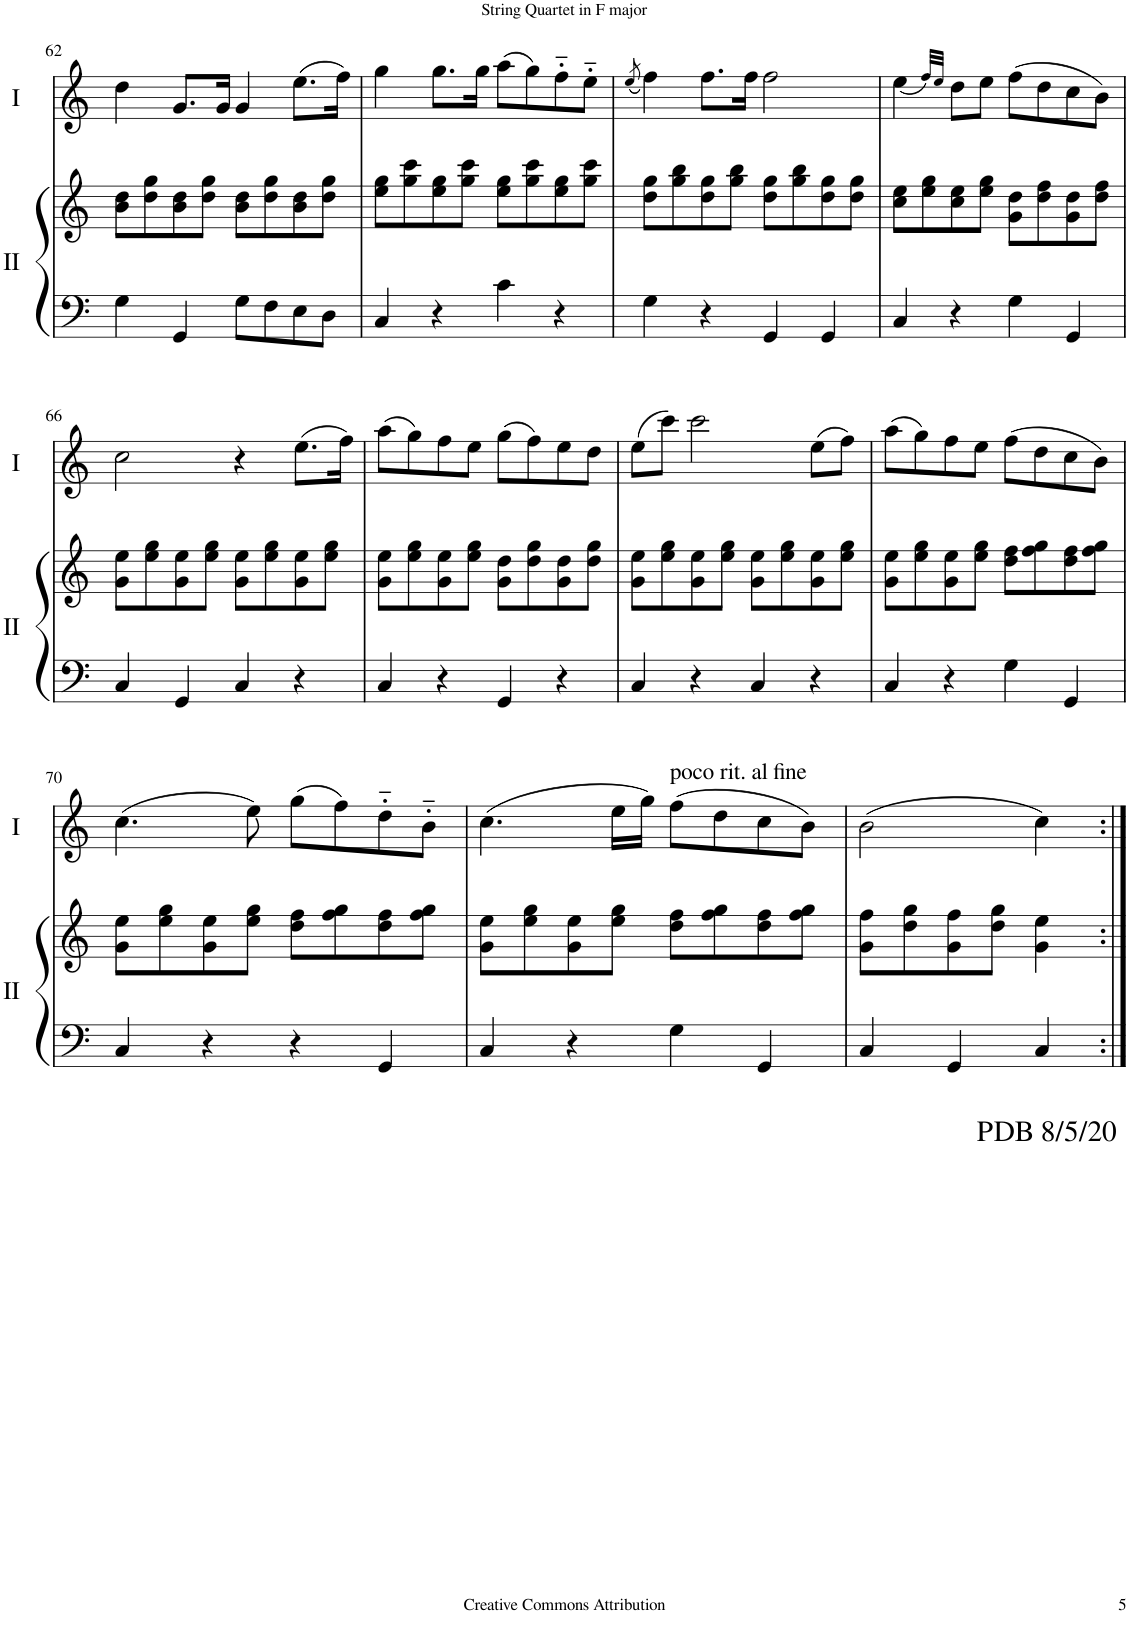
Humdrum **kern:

**kern	**kern	**kern
*part2	*part2	*part1
*staff3	*staff2	*staff1
*I"Acc. 2	*	*I"Acc. 1
!!LO:PB:g=z
*clefF4	*clefG2	*clefG2
*Trd7c12	*Trd7c12	*
*k[]	*k[]	*k[]
*M4/4	*M4/4	*M4/4
*met(c)	*met(c)	*met(c)
=62	=62	=62
4G\	8b\ 8dd\L	4dd\
.	8dd\ 8gg\	.
4GG/	8b\ 8dd\	8.g/L
.	8dd\ 8gg\J	.
.	.	16g/Jk
8G\L	8b\ 8dd\L	4g/
8F\	8dd\ 8gg\	.
8E\	8b\ 8dd\	(8.ee\L
8D\J	8dd\ 8gg\J	.
.	.	16ff\Jk)
=63	=63	=63
4C/	8ee\ 8gg\L	4gg\
.	8gg\ 8ccc\	.
4r	8ee\ 8gg\	8.gg\L
.	8gg\ 8ccc\J	.
.	.	16gg\Jk
4c\	8ee\ 8gg\L	(8aa\L
.	8gg\ 8ccc\	8gg\)
4r	8ee\ 8gg\	8ff'~\
.	8gg\ 8ccc\J	8ee'~\J
=64	=64	=64
.	.	(8qee/
4G\	8dd\ 8gg\L	4ff\)
.	8gg\ 8bb\	.
4r	8dd\ 8gg\	8.ff\L
.	8gg\ 8bb\J	.
.	.	16ff\Jk
4GG/	8dd\ 8gg\L	2ff\
.	8gg\ 8bb\	.
4GG/	8dd\ 8gg\	.
.	8dd\ 8gg\J	.
=65	=65	=65
4C/	8cc\ 8ee\L	(<4ee\
.	8ee\ 8gg\	.
.	.	32qff/LLL)
.	.	32qee/JJJ
4r	8cc\ 8ee\	8dd\L
.	8ee\ 8gg\J	8ee\J
4G\	8g\ 8dd\L	(8ff\L
.	8dd\ 8ff\	8dd\
4GG/	8g\ 8dd\	8cc\
.	8dd\ 8ff\J	8b\J)
!!LO:LB:g=z
=66	=66	=66
4C/	8g\ 8ee\L	2cc\
.	8ee\ 8gg\	.
4GG/	8g\ 8ee\	.
.	8ee\ 8gg\J	.
4C/	8g\ 8ee\L	4r
.	8ee\ 8gg\	.
4r	8g\ 8ee\	(8.ee\L
.	8ee\ 8gg\J	.
.	.	16ff\Jk)
=67	=67	=67
4C/	8g\ 8ee\L	(8aa\L
.	8ee\ 8gg\	8gg\)
4r	8g\ 8ee\	8ff\
.	8ee\ 8gg\J	8ee\J
4GG/	8g\ 8dd\L	(8gg\L
.	8dd\ 8gg\	8ff\)
4r	8g\ 8dd\	8ee\
.	8dd\ 8gg\J	8dd\J
=68	=68	=68
4C/	8g\ 8ee\L	(8ee\L
.	8ee\ 8gg\	8ccc\J)
4r	8g\ 8ee\	2ccc\
.	8ee\ 8gg\J	.
4C/	8g\ 8ee\L	.
.	8ee\ 8gg\	.
4r	8g\ 8ee\	(8ee\L
.	8ee\ 8gg\J	8ff\J)
=69	=69	=69
4C/	8g\ 8ee\L	(8aa\L
.	8ee\ 8gg\	8gg\)
4r	8g\ 8ee\	8ff\
.	8ee\ 8gg\J	8ee\J
4G\	8dd\ 8ff\L	(8ff\L
.	8ff\ 8gg\	8dd\
4GG/	8dd\ 8ff\	8cc\
.	8ff\ 8gg\J	8b\J)
!!LO:LB:g=z
=70	=70	=70
4C/	8g\ 8ee\L	(4.cc\
.	8ee\ 8gg\	.
4r	8g\ 8ee\	.
.	8ee\ 8gg\J	8ee\)
4r	8dd\ 8ff\L	(8gg\L
.	8ff\ 8gg\	8ff\)
4GG/	8dd\ 8ff\	8dd'~\
.	8ff\ 8gg\J	8b'~\J
=71	=71	=71
4C/	8g\ 8ee\L	(4.cc\
.	8ee\ 8gg\	.
4r	8g\ 8ee\	.
.	8ee\ 8gg\J	16ee\LL
.	.	16gg\JJ)
!	!	!LO:TX:a:t=poco rit. al fine
4G\	8dd\ 8ff\L	(8ff\L
.	8ff\ 8gg\	8dd\
4GG/	8dd\ 8ff\	8cc\
.	8ff\ 8gg\J	8b\J)
=72	=72	=72
!	!	!LO:TX:b:t=For more arrangements, check out www.de-bra.nl/arrangements.html
4C/	8g\ 8ff\L	(2b\
.	8dd\ 8gg\	.
4GG/	8g\ 8ff\	.
.	8dd\ 8gg\J	.
!	!	!LO:TX:b:t=PDB 8/5/20
4C/	4g\ 4ee\	4cc\)
=:|!	=:|!	=:|!
*-	*-	*-
